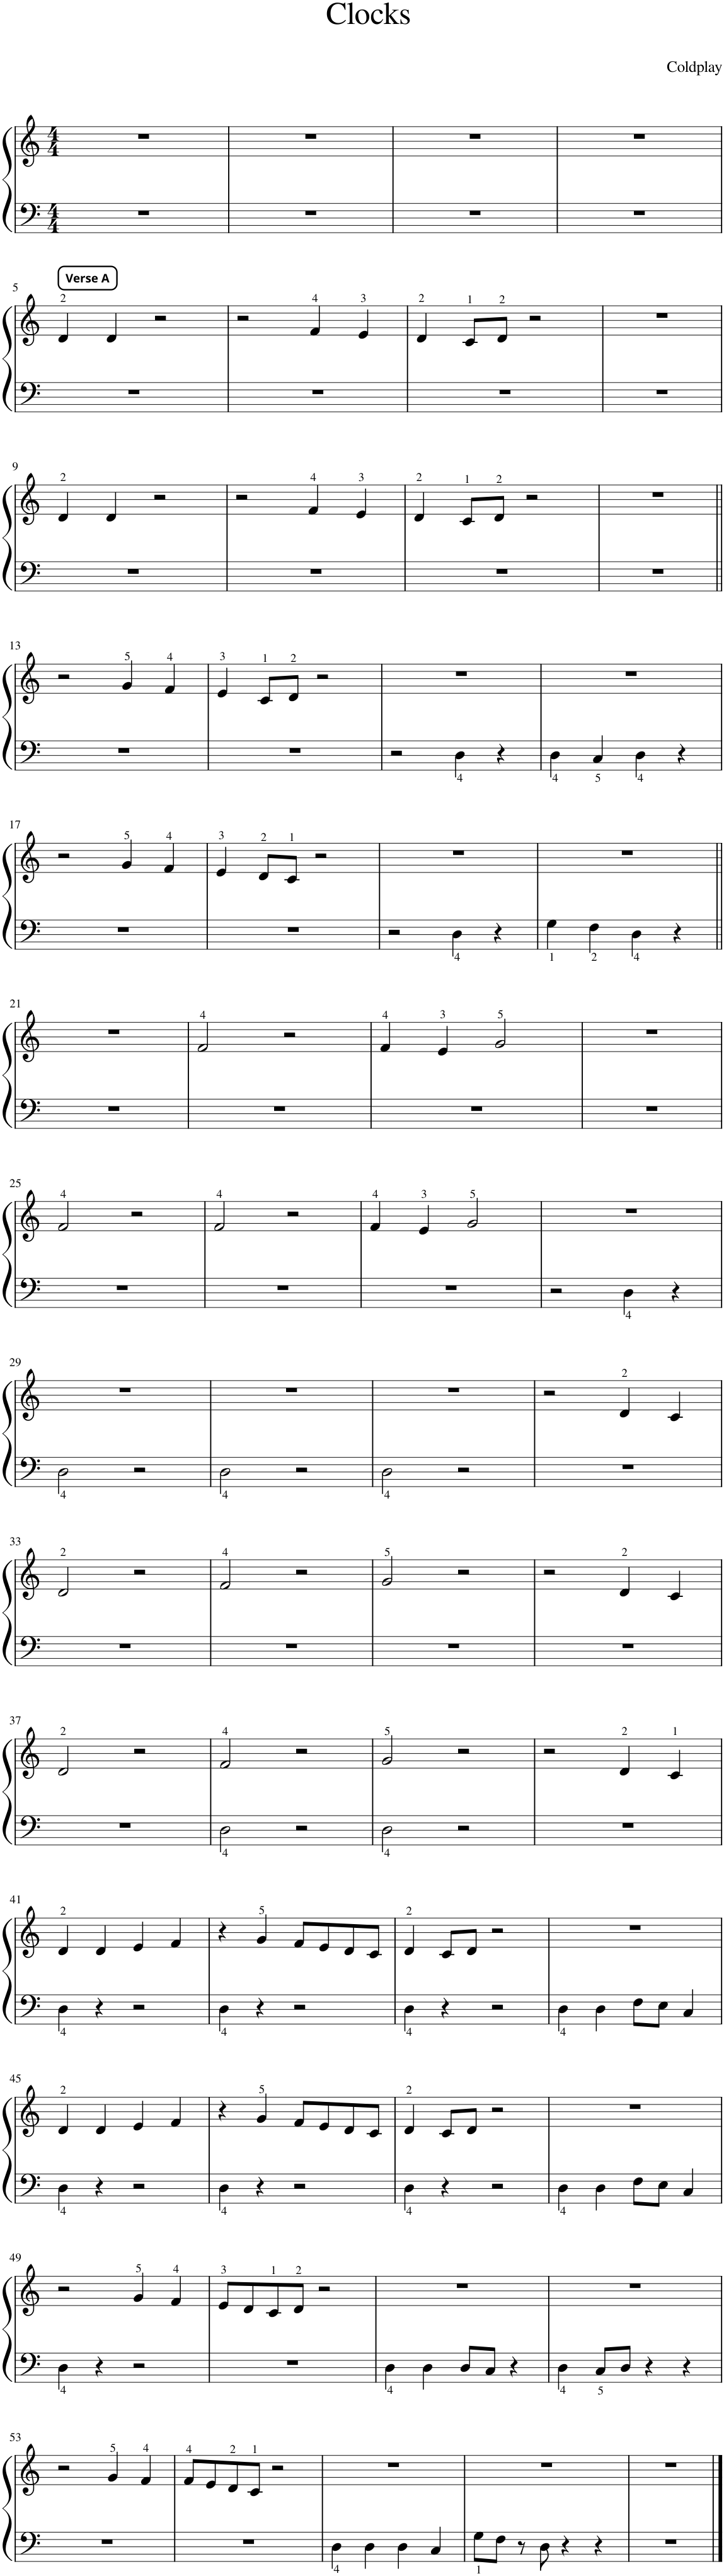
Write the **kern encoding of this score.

**kern	**kern
*part1	*part1
*staff2	*staff1
*I"Piano	*
*I'Pno.	*
*clefF4	*clefG2
*k[]	*k[]
*M4/4	*M4/4
=1	=1
1r	1r
=2	=2
1r	1r
=3	=3
1r	1r
=4	=4
1r	1r
!!LO:LB:g=z
!!LO:REH:place=s1:a:B:cj:fs=8:t=Verse A
=5	=5
1r	4d/
.	4d/
.	2r
=6	=6
1r	2r
.	4f/
.	4e/
=7	=7
1r	4d/
.	8c/L
.	8d/J
.	2r
=8	=8
1r	1r
!!LO:LB:g=z
=9	=9
1r	4d/
.	4d/
.	2r
=10	=10
1r	2r
.	4f/
.	4e/
=11	=11
1r	4d/
.	8c/L
.	8d/J
.	2r
=12	=12
1r	1r
!!LO:LB:g=z
=13||	=13||
1r	2r
.	4g/
.	4f/
=14	=14
1r	4e/
.	8c/L
.	8d/J
.	2r
=15	=15
2r	1r
4D\	.
4r	.
=16	=16
4D\	1r
4C/	.
4D\	.
4r	.
!!LO:LB:g=z
=17	=17
1r	2r
.	4g/
.	4f/
=18	=18
1r	4e/
.	8d/L
.	8c/J
.	2r
=19	=19
2r	1r
4D\	.
4r	.
=20	=20
4G\	1r
4F\	.
4D\	.
4r	.
!!LO:LB:g=z
=21||	=21||
1r	1r
=22	=22
1r	2f/
.	2r
=23	=23
1r	4f/
.	4e/
.	2g/
=24	=24
1r	1r
!!LO:LB:g=z
=25	=25
1r	2f/
.	2r
=26	=26
1r	2f/
.	2r
=27	=27
1r	4f/
.	4e/
.	2g/
=28	=28
2r	1r
4D\	.
4r	.
!!LO:LB:g=z
=29	=29
2D\	1r
2r	.
=30	=30
2D\	1r
2r	.
=31	=31
2D\	1r
2r	.
=32	=32
1r	2r
.	4d/
.	4c/
!!LO:LB:g=z
=33	=33
1r	2d/
.	2r
=34	=34
1r	2f/
.	2r
=35	=35
1r	2g/
.	2r
=36	=36
1r	2r
.	4d/
.	4c/
!!LO:LB:g=z
=37	=37
1r	2d/
.	2r
=38	=38
2D\	2f/
2r	2r
=39	=39
2D\	2g/
2r	2r
=40	=40
1r	2r
.	4d/
.	4c/
!!LO:LB:g=z
=41	=41
4D\	4d/
4r	4d/
2r	4e/
.	4f/
=42	=42
4D\	4r
4r	4g/
2r	8f/L
.	8e/
.	8d/
.	8c/J
=43	=43
4D\	4d/
4r	8c/L
.	8d/J
2r	2r
=44	=44
4D\	1r
4D\	.
8F\L	.
8E\J	.
4C/	.
!!LO:LB:g=z
=45	=45
4D\	4d/
4r	4d/
2r	4e/
.	4f/
=46	=46
4D\	4r
4r	4g/
2r	8f/L
.	8e/
.	8d/
.	8c/J
=47	=47
4D\	4d/
4r	8c/L
.	8d/J
2r	2r
=48	=48
4D\	1r
4D\	.
8F\L	.
8E\J	.
4C/	.
!!LO:LB:g=z
=49	=49
4D\	2r
4r	.
2r	4g/
.	4f/
=50	=50
1r	8e/L
.	8d/
.	8c/
.	8d/J
.	2r
=51	=51
4D\	1r
4D\	.
8D/L	.
8C/J	.
4r	.
=52	=52
4D\	1r
8C/L	.
8D/J	.
4r	.
4r	.
!!LO:LB:g=z
=53	=53
1r	2r
.	4g/
.	4f/
=54	=54
1r	8f/L
.	8e/
.	8d/
.	8c/J
.	2r
=55	=55
4D\	1r
4D\	.
4D\	.
4C/	.
=56	=56
8G\L	1r
8F\J	.
8r	.
8D\	.
4r	.
4r	.
=57	=57
1r	1r
==	==
*-	*-
